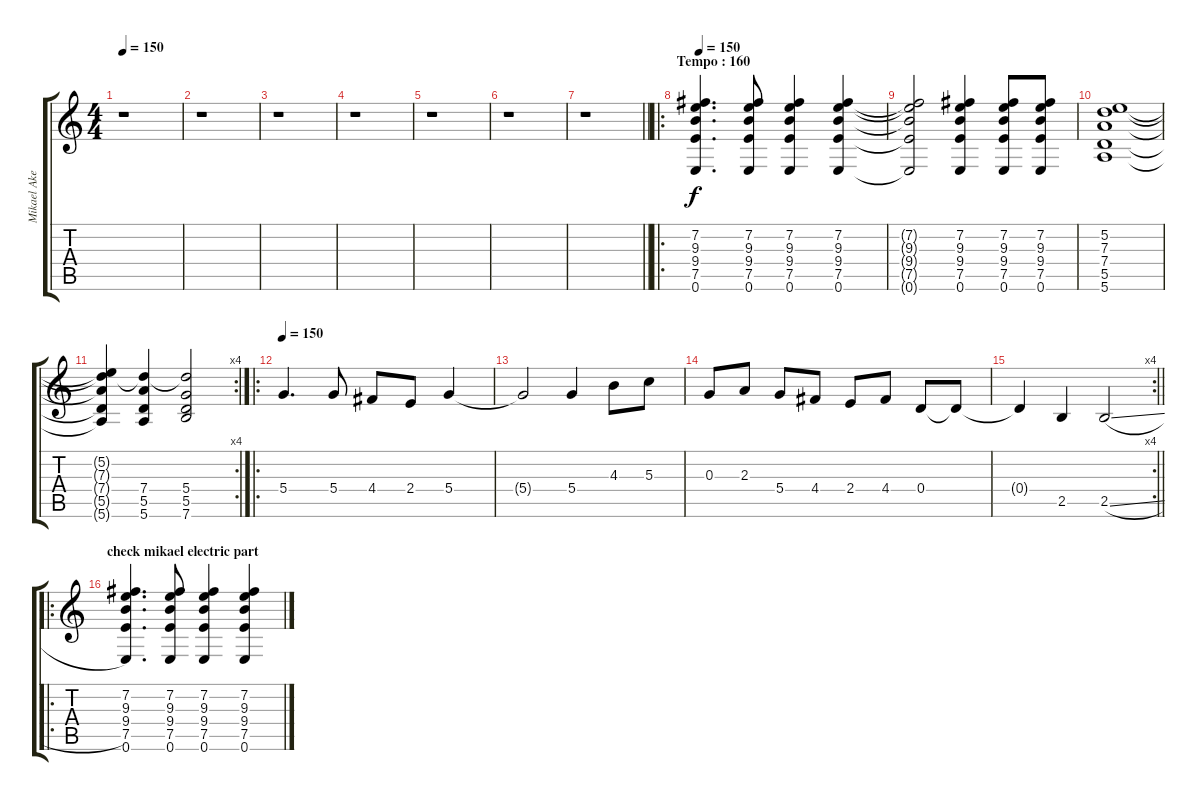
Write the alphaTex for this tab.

\track ("Mikael Akerfeldt" "Mikael Ake") {instrument distortionguitar}
\staff {score tabs}
\tuning (E4 B3 G3 D3 A2 E2) {hide}
\ts (4 4)
\tempo 150
\clef g2
\ks c
r.1{dy f} |
r.1 |
r.1 |
r.1 |
r.1 |
r.1 |
\barLineRight lightlight
r.1 |
\ro
\section ("" "Tempo : 160")
\tempo 150
(7.2 9.3 9.4 7.5 0.6).4{d volume 16} (7.2 9.3 9.4 7.5 0.6).8 (7.2 9.3 9.4 7.5 0.6).4 (7.2 9.3 9.4 7.5 0.6).4 |
(7.2{t} 9.3{t} 9.4{t} 7.5{t} 0.6{t}).2 (7.2 9.3 9.4 7.5 0.6).4 (7.2 9.3 9.4 7.5 0.6).8 (7.2 9.3 9.4 7.5 0.6).8 |
(5.2 7.3 7.4 5.5 5.6).1 |
\rc 4
(5.2{t} 7.3{t} 7.4{t} 5.5{t} 5.6{t}).4 (7.3{t} 7.4 5.5 5.6).4 (7.3{t} 5.4 5.5 7.6).2 |
\ro
\tempo 150
5.4.4{d volume 16} 5.4.8 4.4.8 2.4.8 5.4.4 |
5.4{t}.2 5.4.4 4.3.8 5.3.8 |
0.3.8 2.3.8 5.4.8 4.4.8 2.4.8 4.4.8 0.4.8 0.4{t}.8 |
\rc 4
\barLineRight lightlight
0.4{t}.4 2.5.4 2.5{sl}.2 |
\ro
\section ("" "check mikael electric part")
(7.2 9.3 9.4 7.5 0.6).4{d} (7.2 9.3 9.4 7.5 0.6).8 (7.2 9.3 9.4 7.5 0.6).4 (7.2 9.3 9.4 7.5 0.6).4
